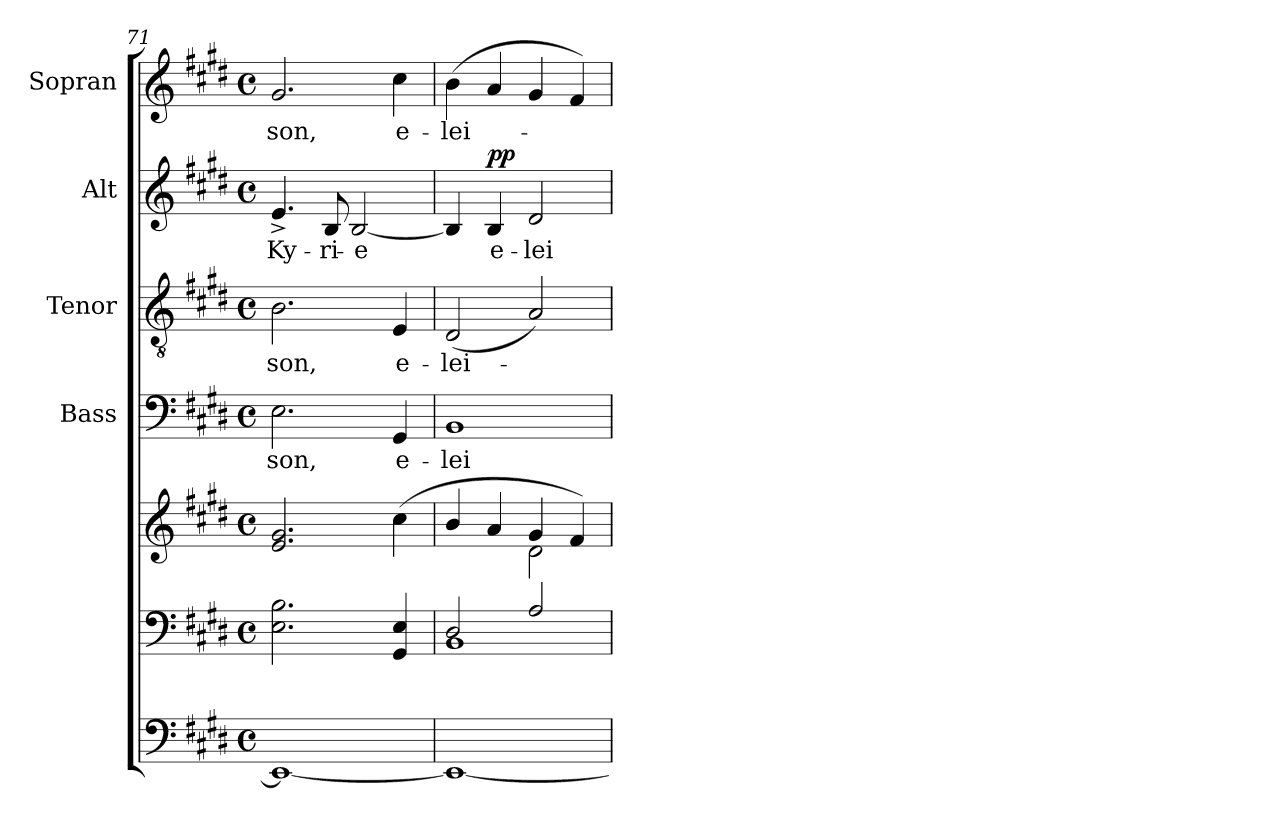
**kern	**kern	**kern	**kern	**text	**kern	**text	**kern	**text	**dynam	**kern	**text
*part6	*part5	*part5	*part4	*part4	*part3	*part3	*part2	*part2	*part2	*part1	*part1
*staff7	*staff6	*staff5	*staff4	*staff4	*staff3	*staff3	*staff2	*staff2	*staff2	*staff1	*staff1
*	*	*	*I"Bass	*	*I"Tenor	*	*I"Alt	*	*	*I"Sopran	*
*	*	*	*I'B.	*	*I'T.	*	*I'A.	*	*	*I'S.	*
*clefF4	*clefF4	*clefG2	*clefF4	*	*clefGv2	*	*clefG2	*	*	*clefG2	*
*ITrd7c12	*	*	*	*	*	*	*	*	*	*	*
*k[f#c#g#d#]	*k[f#c#g#d#]	*k[f#c#g#d#]	*k[f#c#g#d#]	*	*k[f#c#g#d#]	*	*k[f#c#g#d#]	*	*	*k[f#c#g#d#]	*
*E:	*E:	*E:	*E:	*	*E:	*	*E:	*	*	*E:	*
*M4/4	*M4/4	*M4/4	*M4/4	*	*M4/4	*	*M4/4	*	*	*M4/4	*
*met(c)	*met(c)	*met(c)	*met(c)	*	*met(c)	*	*met(c)	*	*	*met(c)	*
=71	=71	=71	=71	=71	=71	=71	=71	=71	=71	=71	=71
!	!	!	!	!LO:LY:b	!	!LO:LY:b	!	!LO:LY:b	!	!	!LO:LY:b
1EEE_	2.E\ 2.B\	2.e/ 2.g#/	2.E\	-son,	2.B\	-son,	4.e^>/	Ky-	.	2.g#/	-son,
!	!	!	!	!	!	!	!	!LO:LY:b	!	!	!
.	.	.	.	.	.	.	8B/	-ri-	.	.	.
!	!	!	!	!	!	!	!	!LO:LY:b	!	!	!
.	.	.	.	.	.	.	[2B/	-e	.	.	.
!	!	!	!	!LO:LY:b	!	!LO:LY:b	!	!	!	!	!LO:LY:b
.	4GG#/ 4E/	(>4cc#\	4GG#/	e-	4E/	e-	.	.	.	4cc#\	e-
=72	=72	=72	=72	=72	=72	=72	=72	=72	=72	=72	=72
*	*^	*^	*	*	*	*	*	*	*	*	*
!	!	!	!	!	!	!LO:LY:b	!	!LO:LY:b	!	!	!	!	!LO:LY:b
1EEE_	2D#/	1BB	4b/	2ryy	1BB	-lei-	(<2D#/	-lei-	4B/]	.	.	(>4b\	-lei-
!	!	!	!	!	!	!	!	!	!	!LO:LY:b	!LO:DY:a	!	!
.	.	.	4a/	.	.	.	.	.	4B/	e-	pp	4a/	.
!	!	!	!	!	!	!	!	!	!	!LO:LY:b	!	!	!
.	2A/	.	4g#/	2d#\	.	.	2A/)	.	2d#/	-lei-	.	4g#/	.
.	.	.	4f#/)	.	.	.	.	.	.	.	.	4f#/)	.
*	*v	*v	*	*	*	*	*	*	*	*	*	*	*
*	*	*v	*v	*	*	*	*	*	*	*	*	*
=	=	=	=	=	=	=	=	=	=	=	=
*-	*-	*-	*-	*-	*-	*-	*-	*-	*-	*-	*-
